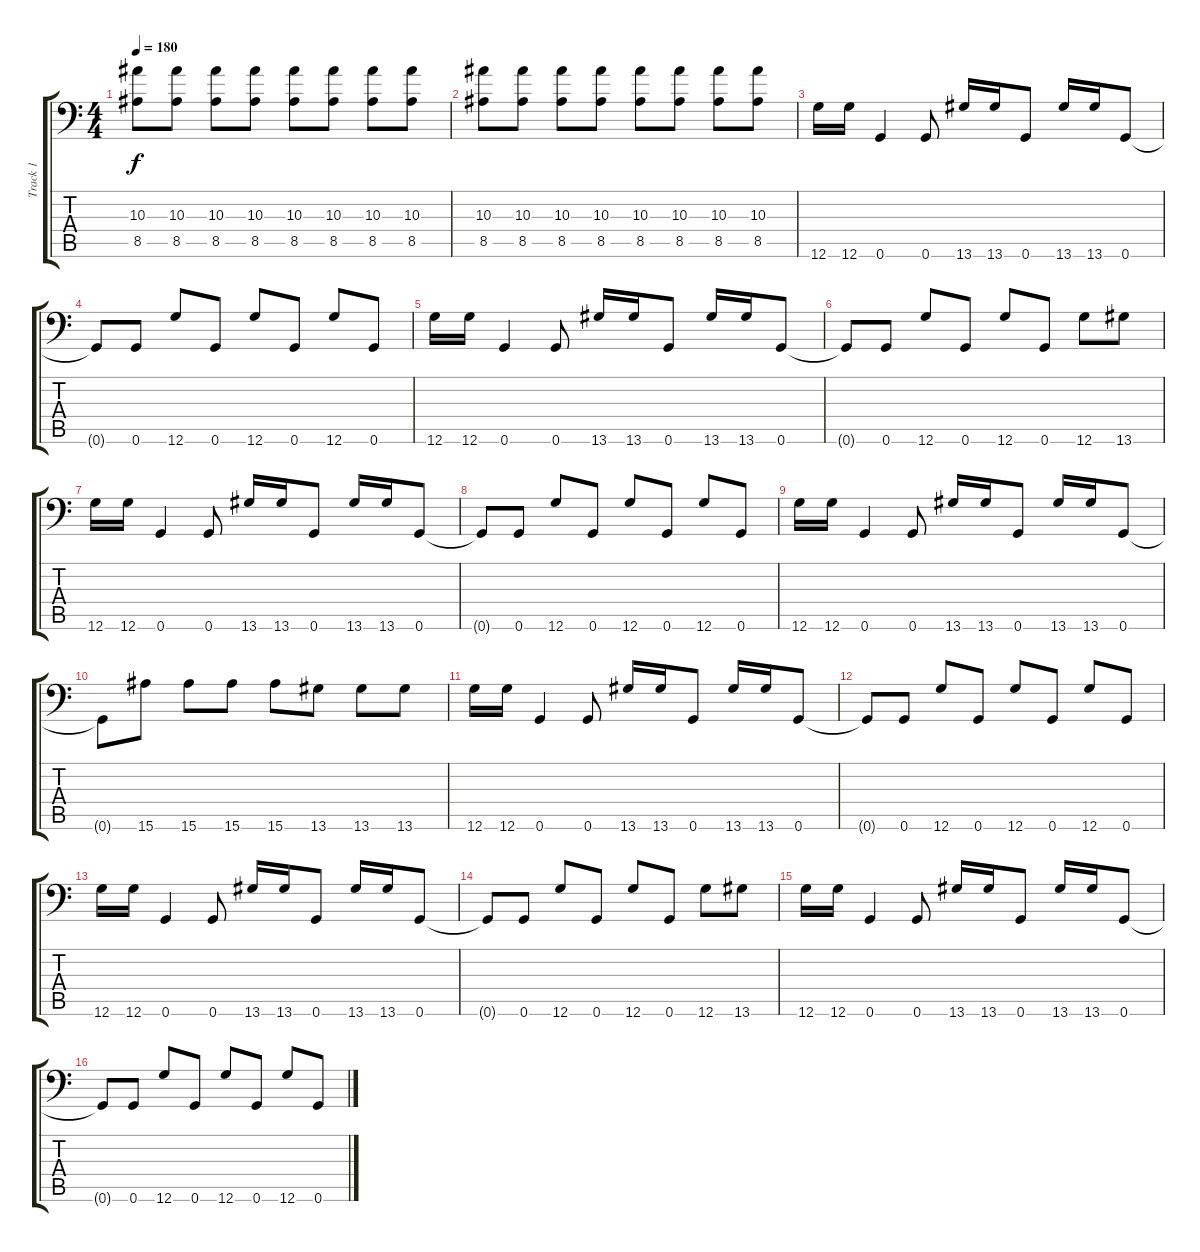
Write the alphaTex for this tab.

\track ("Track 1" "Track 1") {instrument distortionguitar}
\staff {score tabs}
\tuning (A3 E3 C3 G2 D2 G1) {hide}
\ts (4 4)
\tempo 180
\clef f4
\ks c
(10.3 8.5).8{dy f} (10.3 8.5).8 (10.3 8.5).8 (10.3 8.5).8 (10.3 8.5).8 (10.3 8.5).8 (10.3 8.5).8 (10.3 8.5).8 |
(10.3 8.5).8 (10.3 8.5).8 (10.3 8.5).8 (10.3 8.5).8 (10.3 8.5).8 (10.3 8.5).8 (10.3 8.5).8 (10.3 8.5).8 |
12.6.16 12.6.16 0.6.4 0.6.8 13.6.16 13.6.16 0.6.8 13.6.16 13.6.16 0.6.8 |
0.6{t}.8 0.6.8 12.6.8 0.6.8 12.6.8 0.6.8 12.6.8 0.6.8 |
12.6.16 12.6.16 0.6.4 0.6.8 13.6.16 13.6.16 0.6.8 13.6.16 13.6.16 0.6.8 |
0.6{t}.8 0.6.8 12.6.8 0.6.8 12.6.8 0.6.8 12.6.8 13.6.8 |
12.6.16 12.6.16 0.6.4 0.6.8 13.6.16 13.6.16 0.6.8 13.6.16 13.6.16 0.6.8 |
0.6{t}.8 0.6.8 12.6.8 0.6.8 12.6.8 0.6.8 12.6.8 0.6.8 |
12.6.16 12.6.16 0.6.4 0.6.8 13.6.16 13.6.16 0.6.8 13.6.16 13.6.16 0.6.8 |
0.6{t}.8 15.6.8 15.6.8 15.6.8 15.6.8 13.6.8 13.6.8 13.6.8 |
12.6.16 12.6.16 0.6.4 0.6.8 13.6.16 13.6.16 0.6.8 13.6.16 13.6.16 0.6.8 |
0.6{t}.8 0.6.8 12.6.8 0.6.8 12.6.8 0.6.8 12.6.8 0.6.8 |
12.6.16 12.6.16 0.6.4 0.6.8 13.6.16 13.6.16 0.6.8 13.6.16 13.6.16 0.6.8 |
0.6{t}.8 0.6.8 12.6.8 0.6.8 12.6.8 0.6.8 12.6.8 13.6.8 |
12.6.16 12.6.16 0.6.4 0.6.8 13.6.16 13.6.16 0.6.8 13.6.16 13.6.16 0.6.8 |
0.6{t}.8 0.6.8 12.6.8 0.6.8 12.6.8 0.6.8 12.6.8 0.6.8
